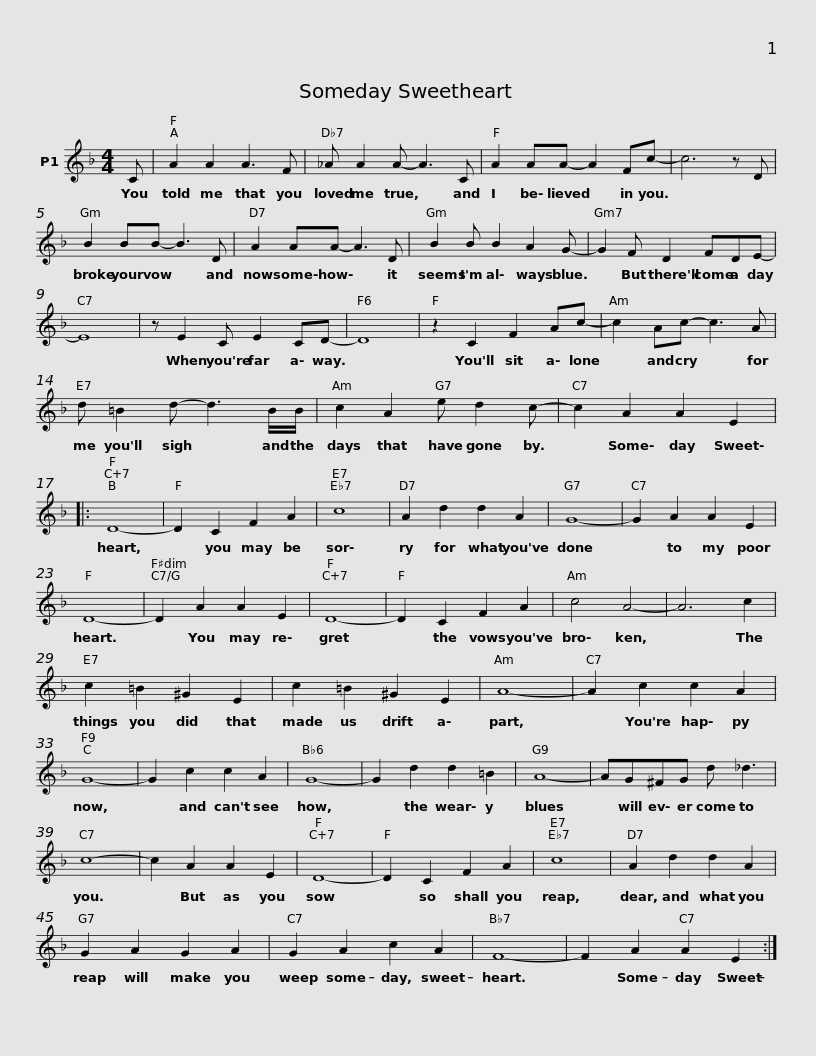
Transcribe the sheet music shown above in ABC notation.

X:1
L:1/8
M:4/4
I:linebreak $
K:F
V:1 treble
V:1
 C | A2 A2 A3 F | _A A2 A- A3 C | A2 AA- A2 Fc- | c6 z D |$ %5
 B2 BB- B3 D | A2 AA- A3 D | B2 B B2 A2 G- | G2 F D2 FDE- |$ E8 | %10
 z E2 C E2 CD- | D8 | z2 C2 F2 Ac- |$ c2 Ac- c3 A | d =B2 d- d3 B/B/ | %15
 c2 A2 e d2 c- | c2 A2 A2 E2 |:$ D8- | D2 C2 F2 A2 | c8 | %20
 A2 d2 d2 A2 |$ G8- | G2 A2 A2 E2 | D8- | D2 A2 A2 E2 |$ %25
 D8- | D2 C2 F2 A2 | c4 A4- | A6 c2 |$ c2 =B2 ^G2 E2 | %30
 c2 =B2 ^G2 E2 | A8- | A2 c2 c2 A2 |$ G8- | G2 c2 c2 A2 | %35
 G8- | G2 d2 d2 =B2 |$ A8- | AG^FG d _d3 | c8- | %40
 c2 A2 A2 E2 |$ D8- | D2 C2 F2 A2 | c8 | A2 d2 d2 A2 |$ %45
 G2 A2 G2 A2 | G2 A2 c2 A2 | F8- | F2 A2 A2 E2 :| %49
